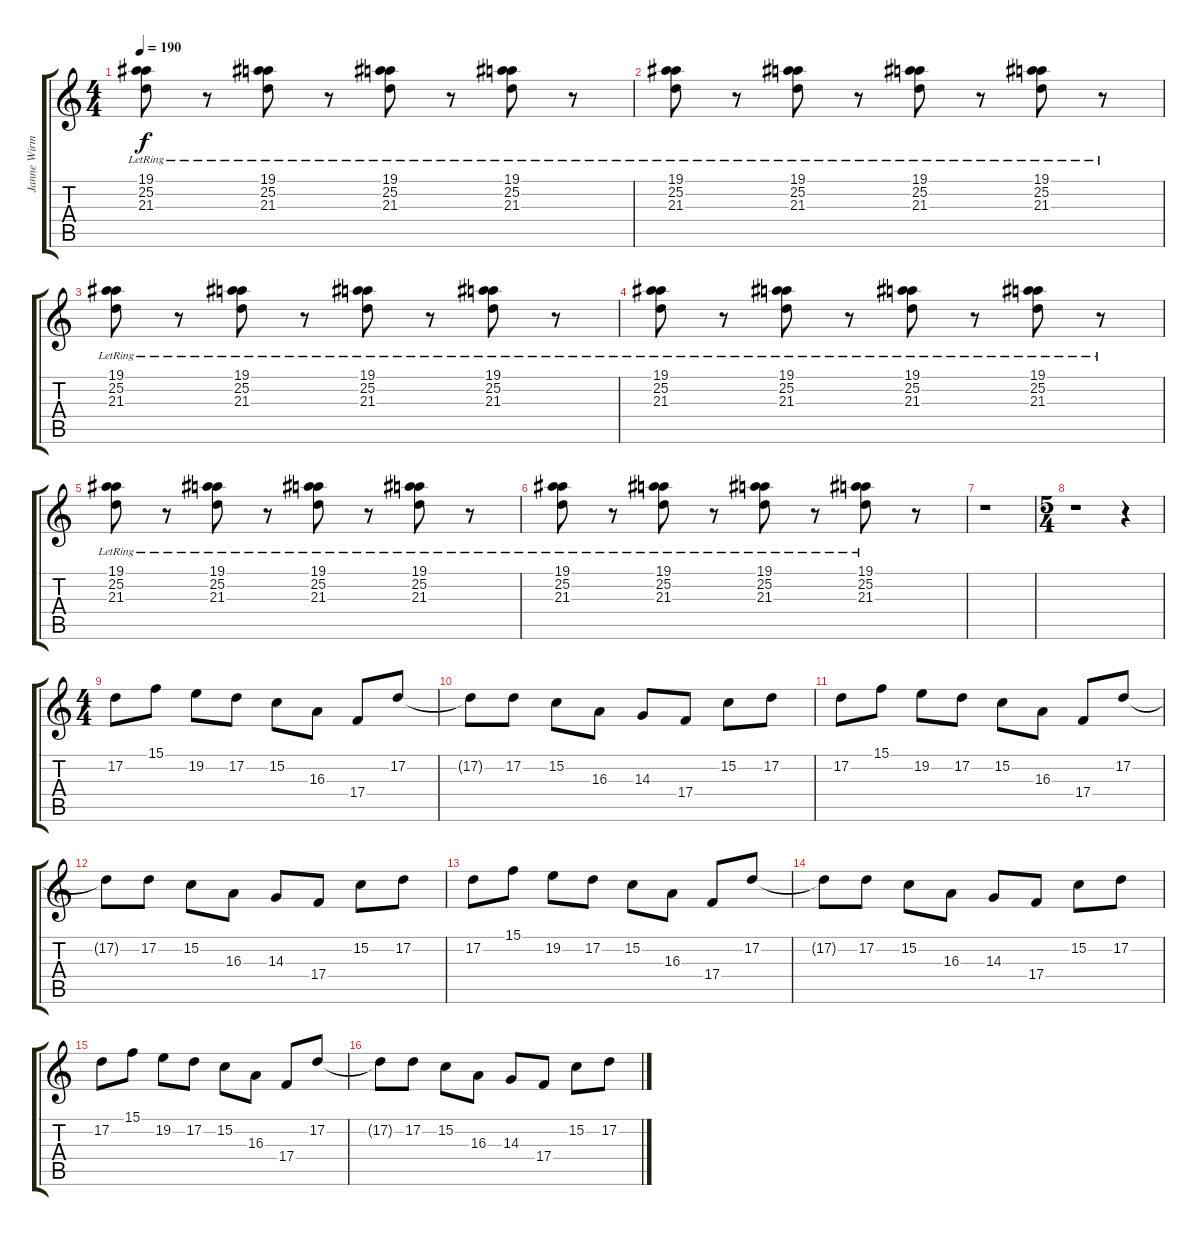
\track ("Janne Wirman" "Janne Wirm") {instrument stringensemble1}
\staff {score tabs}
\tuning (D4 A3 F3 C3 G2 D2) {hide}
\ts (4 4)
\tempo 190
\clef g2
\ks c
(19.1{lr} 25.2{lr} 21.3{lr}).8{dy f instrument stringensemble1} r.8 (19.1{lr} 25.2{lr} 21.3{lr}).8 r.8 (19.1{lr} 25.2{lr} 21.3{lr}).8 r.8 (19.1{lr} 25.2{lr} 21.3{lr}).8 r.8 |
(19.1{lr} 25.2{lr} 21.3{lr}).8 r.8 (19.1{lr} 25.2{lr} 21.3{lr}).8 r.8 (19.1{lr} 25.2{lr} 21.3{lr}).8 r.8 (19.1{lr} 25.2{lr} 21.3{lr}).8 r.8 |
(19.1{lr} 25.2{lr} 21.3{lr}).8 r.8 (19.1{lr} 25.2{lr} 21.3{lr}).8 r.8 (19.1{lr} 25.2{lr} 21.3{lr}).8 r.8 (19.1{lr} 25.2{lr} 21.3{lr}).8 r.8 |
(19.1{lr} 25.2{lr} 21.3{lr}).8 r.8 (19.1{lr} 25.2{lr} 21.3{lr}).8 r.8 (19.1{lr} 25.2{lr} 21.3{lr}).8 r.8 (19.1{lr} 25.2{lr} 21.3{lr}).8 r.8 |
(19.1{lr} 25.2{lr} 21.3{lr}).8 r.8 (19.1{lr} 25.2{lr} 21.3{lr}).8 r.8 (19.1{lr} 25.2{lr} 21.3{lr}).8 r.8 (19.1{lr} 25.2{lr} 21.3{lr}).8 r.8 |
(19.1{lr} 25.2{lr} 21.3{lr}).8 r.8 (19.1{lr} 25.2{lr} 21.3{lr}).8 r.8 (19.1{lr} 25.2{lr} 21.3{lr}).8 r.8 (19.1{lr} 25.2{lr} 21.3{lr}).8 r.8 |
r.1 |
\ts (5 4)
r.1 r.4 |
\ts (4 4)
17.2.8{instrument lead1square} 15.1.8 19.2.8 17.2.8 15.2.8 16.3.8 17.4.8 17.2.8 |
17.2{t}.8 17.2.8 15.2.8 16.3.8 14.3.8 17.4.8 15.2.8 17.2.8 |
17.2.8 15.1.8 19.2.8 17.2.8 15.2.8 16.3.8 17.4.8 17.2.8 |
17.2{t}.8 17.2.8 15.2.8 16.3.8 14.3.8 17.4.8 15.2.8 17.2.8 |
17.2.8 15.1.8 19.2.8 17.2.8 15.2.8 16.3.8 17.4.8 17.2.8 |
17.2{t}.8 17.2.8 15.2.8 16.3.8 14.3.8 17.4.8 15.2.8 17.2.8 |
17.2.8 15.1.8 19.2.8 17.2.8 15.2.8 16.3.8 17.4.8 17.2.8 |
17.2{t}.8 17.2.8 15.2.8 16.3.8 14.3.8 17.4.8 15.2.8 17.2.8
